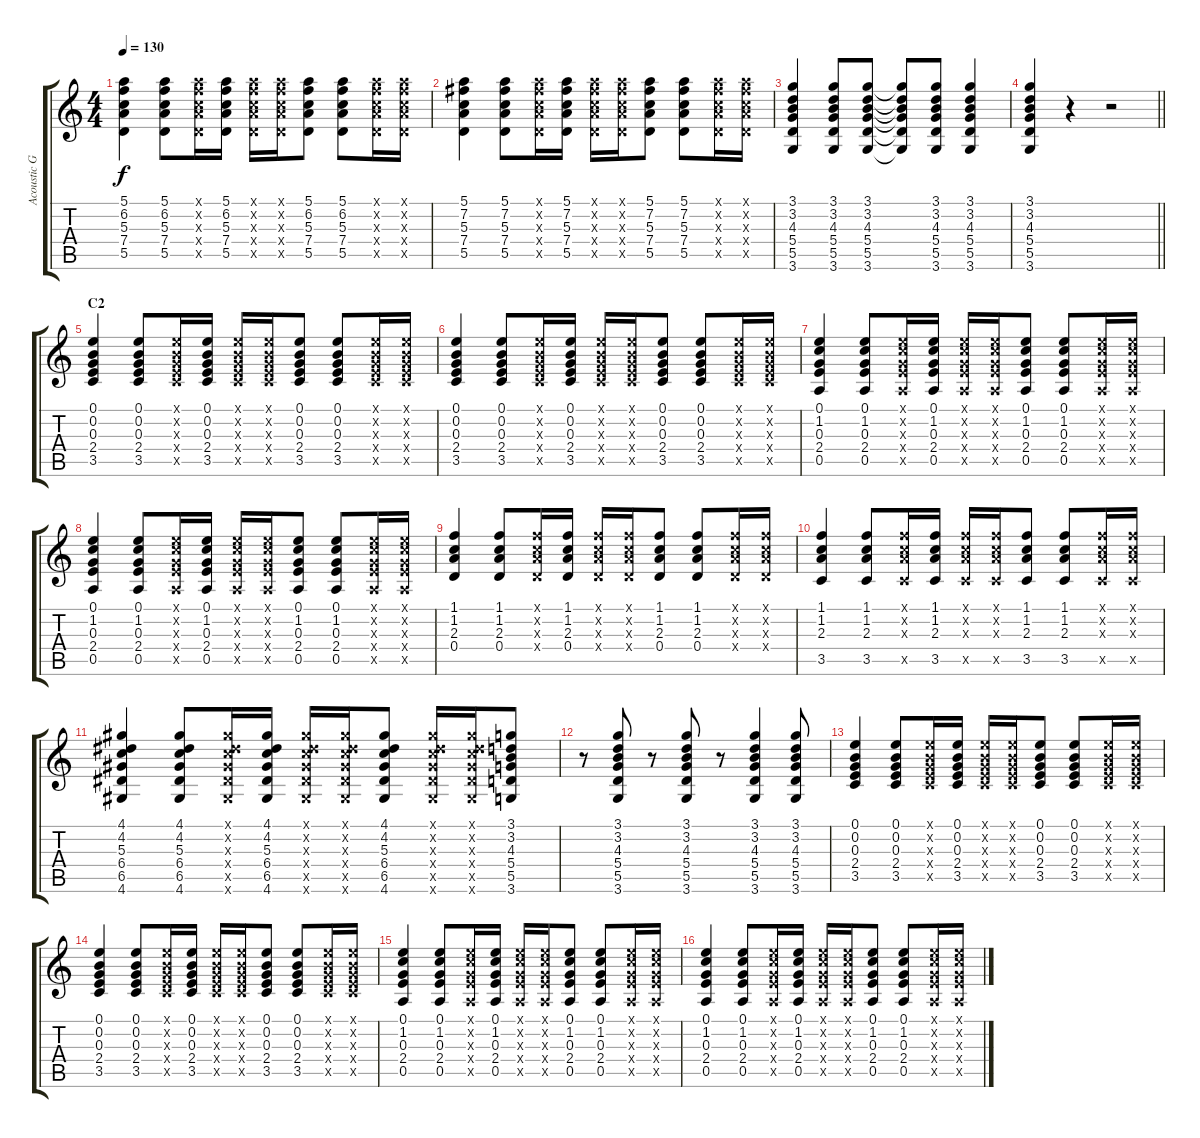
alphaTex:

\track ("Acoustic Guitar" "Acoustic G") {instrument acousticguitarsteel}
\staff {score tabs}
\tuning (E4 B3 G3 D3 A2 E2) {hide}
\ts (4 4)
\tempo 130
\clef g2
\ks c
(5.1 6.2 5.3 7.4 5.5).4{dy f} (5.1 6.2 5.3 7.4 5.5).8 (5.1{x} 6.2{x} 5.3{x} 7.4{x} 5.5{x}).16 (5.1 6.2 5.3 7.4 5.5).16 (5.1{x} 6.2{x} 5.3{x} 7.4{x} 5.5{x}).16 (5.1{x} 6.2{x} 5.3{x} 7.4{x} 5.5{x}).16 (5.1 6.2 5.3 7.4 5.5).8 (5.1 6.2 5.3 7.4 5.5).8 (5.1{x} 6.2{x} 5.3{x} 7.4{x} 5.5{x}).16 (5.1{x} 6.2{x} 5.3{x} 7.4{x} 5.5{x}).16 |
(5.1 7.2 5.3 7.4 5.5).4 (5.1 7.2 5.3 7.4 5.5).8 (5.1{x} 7.2{x} 5.3{x} 7.4{x} 5.5{x}).16 (5.1 7.2 5.3 7.4 5.5).16 (5.1{x} 7.2{x} 5.3{x} 7.4{x} 5.5{x}).16 (5.1{x} 7.2{x} 5.3{x} 7.4{x} 5.5{x}).16 (5.1 7.2 5.3 7.4 5.5).8 (5.1 7.2 5.3 7.4 5.5).8 (5.1{x} 7.2{x} 5.3{x} 7.4{x} 5.5{x}).16 (5.1{x} 7.2{x} 5.3{x} 7.4{x} 5.5{x}).16 |
(3.1 3.2 4.3 5.4 5.5 3.6).4 (3.1 3.2 4.3 5.4 5.5 3.6).8 (3.1 3.2 4.3 5.4 5.5 3.6).8 (3.1{t} 3.2{t} 4.3{t} 5.4{t} 5.5{t} 3.6{t}).8 (3.1 3.2 4.3 5.4 5.5 3.6).8 (3.1 3.2 4.3 5.4 5.5 3.6).4 |
\barLineRight lightlight
(3.1 3.2 4.3 5.4 5.5 3.6).4 r.4 r.2 |
\section ("" "C2")
(0.1 0.2 0.3 2.4 3.5).4 (0.1 0.2 0.3 2.4 3.5).8 (0.1{x} 0.2{x} 0.3{x} 2.4{x} 3.5{x}).16 (0.1 0.2 0.3 2.4 3.5).16 (0.1{x} 0.2{x} 0.3{x} 2.4{x} 3.5{x}).16 (0.1{x} 0.2{x} 0.3{x} 2.4{x} 3.5{x}).16 (0.1 0.2 0.3 2.4 3.5).8 (0.1 0.2 0.3 2.4 3.5).8 (0.1{x} 0.2{x} 0.3{x} 2.4{x} 3.5{x}).16 (0.1{x} 0.2{x} 0.3{x} 2.4{x} 3.5{x}).16 |
(0.1 0.2 0.3 2.4 3.5).4 (0.1 0.2 0.3 2.4 3.5).8 (0.1{x} 0.2{x} 0.3{x} 2.4{x} 3.5{x}).16 (0.1 0.2 0.3 2.4 3.5).16 (0.1{x} 0.2{x} 0.3{x} 2.4{x} 3.5{x}).16 (0.1{x} 0.2{x} 0.3{x} 2.4{x} 3.5{x}).16 (0.1 0.2 0.3 2.4 3.5).8 (0.1 0.2 0.3 2.4 3.5).8 (0.1{x} 0.2{x} 0.3{x} 2.4{x} 3.5{x}).16 (0.1{x} 0.2{x} 0.3{x} 2.4{x} 3.5{x}).16 |
(0.1 1.2 0.3 2.4 0.5).4 (0.1 1.2 0.3 2.4 0.5).8 (0.1{x} 1.2{x} 0.3{x} 2.4{x} 0.5{x}).16 (0.1 1.2 0.3 2.4 0.5).16 (0.1{x} 1.2{x} 0.3{x} 2.4{x} 0.5{x}).16 (0.1{x} 1.2{x} 0.3{x} 2.4{x} 0.5{x}).16 (0.1 1.2 0.3 2.4 0.5).8 (0.1 1.2 0.3 2.4 0.5).8 (0.1{x} 1.2{x} 0.3{x} 2.4{x} 0.5{x}).16 (0.1{x} 1.2{x} 0.3{x} 2.4{x} 0.5{x}).16 |
(0.1 1.2 0.3 2.4 0.5).4 (0.1 1.2 0.3 2.4 0.5).8 (0.1{x} 1.2{x} 0.3{x} 2.4{x} 0.5{x}).16 (0.1 1.2 0.3 2.4 0.5).16 (0.1{x} 1.2{x} 0.3{x} 2.4{x} 0.5{x}).16 (0.1{x} 1.2{x} 0.3{x} 2.4{x} 0.5{x}).16 (0.1 1.2 0.3 2.4 0.5).8 (0.1 1.2 0.3 2.4 0.5).8 (0.1{x} 1.2{x} 0.3{x} 2.4{x} 0.5{x}).16 (0.1{x} 1.2{x} 0.3{x} 2.4{x} 0.5{x}).16 |
(1.1 1.2 2.3 0.4).4 (1.1 1.2 2.3 0.4).8 (1.1{x} 1.2{x} 2.3{x} 0.4{x}).16 (1.1 1.2 2.3 0.4).16 (1.1{x} 1.2{x} 2.3{x} 0.4{x}).16 (1.1{x} 1.2{x} 2.3{x} 0.4{x}).16 (1.1 1.2 2.3 0.4).8 (1.1 1.2 2.3 0.4).8 (1.1{x} 1.2{x} 2.3{x} 0.4{x}).16 (1.1{x} 1.2{x} 2.3{x} 0.4{x}).16 |
(1.1 1.2 2.3 3.5).4 (1.1 1.2 2.3 3.5).8 (1.1{x} 1.2{x} 2.3{x} 3.5{x}).16 (1.1 1.2 2.3 3.5).16 (1.1{x} 1.2{x} 2.3{x} 3.5{x}).16 (1.1{x} 1.2{x} 2.3{x} 3.5{x}).16 (1.1 1.2 2.3 3.5).8 (1.1 1.2 2.3 3.5).8 (1.1{x} 1.2{x} 2.3{x} 3.5{x}).16 (1.1{x} 1.2{x} 2.3{x} 3.5{x}).16 |
(4.1 4.2 5.3 6.4 6.5 4.6).4 (4.1 4.2 5.3 6.4 6.5 4.6).8 (4.1{x} 4.2{x} 5.3{x} 6.4{x} 6.5{x} 4.6{x}).16 (4.1 4.2 5.3 6.4 6.5 4.6).16 (4.1{x} 4.2{x} 5.3{x} 6.4{x} 6.5{x} 4.6{x}).16 (4.1{x} 4.2{x} 5.3{x} 6.4{x} 6.5{x} 4.6{x}).16 (4.1 4.2 5.3 6.4 6.5 4.6).8 (4.1{x} 4.2{x} 5.3{x} 6.4{x} 6.5{x} 4.6{x}).16 (4.1{x} 4.2{x} 5.3{x} 6.4{x} 6.5{x} 4.6{x}).16 (3.1 3.2 4.3 5.4 5.5 3.6).8 |
r.8 (3.1 3.2 4.3 5.4 5.5 3.6).8 r.8 (3.1 3.2 4.3 5.4 5.5 3.6).8 r.8 (3.1 3.2 4.3 5.4 5.5 3.6).4 (3.1 3.2 4.3 5.4 5.5 3.6).8 |
(0.1 0.2 0.3 2.4 3.5).4 (0.1 0.2 0.3 2.4 3.5).8 (0.1{x} 0.2{x} 0.3{x} 2.4{x} 3.5{x}).16 (0.1 0.2 0.3 2.4 3.5).16 (0.1{x} 0.2{x} 0.3{x} 2.4{x} 3.5{x}).16 (0.1{x} 0.2{x} 0.3{x} 2.4{x} 3.5{x}).16 (0.1 0.2 0.3 2.4 3.5).8 (0.1 0.2 0.3 2.4 3.5).8 (0.1{x} 0.2{x} 0.3{x} 2.4{x} 3.5{x}).16 (0.1{x} 0.2{x} 0.3{x} 2.4{x} 3.5{x}).16 |
(0.1 0.2 0.3 2.4 3.5).4 (0.1 0.2 0.3 2.4 3.5).8 (0.1{x} 0.2{x} 0.3{x} 2.4{x} 3.5{x}).16 (0.1 0.2 0.3 2.4 3.5).16 (0.1{x} 0.2{x} 0.3{x} 2.4{x} 3.5{x}).16 (0.1{x} 0.2{x} 0.3{x} 2.4{x} 3.5{x}).16 (0.1 0.2 0.3 2.4 3.5).8 (0.1 0.2 0.3 2.4 3.5).8 (0.1{x} 0.2{x} 0.3{x} 2.4{x} 3.5{x}).16 (0.1{x} 0.2{x} 0.3{x} 2.4{x} 3.5{x}).16 |
(0.1 1.2 0.3 2.4 0.5).4 (0.1 1.2 0.3 2.4 0.5).8 (0.1{x} 1.2{x} 0.3{x} 2.4{x} 0.5{x}).16 (0.1 1.2 0.3 2.4 0.5).16 (0.1{x} 1.2{x} 0.3{x} 2.4{x} 0.5{x}).16 (0.1{x} 1.2{x} 0.3{x} 2.4{x} 0.5{x}).16 (0.1 1.2 0.3 2.4 0.5).8 (0.1 1.2 0.3 2.4 0.5).8 (0.1{x} 1.2{x} 0.3{x} 2.4{x} 0.5{x}).16 (0.1{x} 1.2{x} 0.3{x} 2.4{x} 0.5{x}).16 |
(0.1 1.2 0.3 2.4 0.5).4 (0.1 1.2 0.3 2.4 0.5).8 (0.1{x} 1.2{x} 0.3{x} 2.4{x} 0.5{x}).16 (0.1 1.2 0.3 2.4 0.5).16 (0.1{x} 1.2{x} 0.3{x} 2.4{x} 0.5{x}).16 (0.1{x} 1.2{x} 0.3{x} 2.4{x} 0.5{x}).16 (0.1 1.2 0.3 2.4 0.5).8 (0.1 1.2 0.3 2.4 0.5).8 (0.1{x} 1.2{x} 0.3{x} 2.4{x} 0.5{x}).16 (0.1{x} 1.2{x} 0.3{x} 2.4{x} 0.5{x}).16
